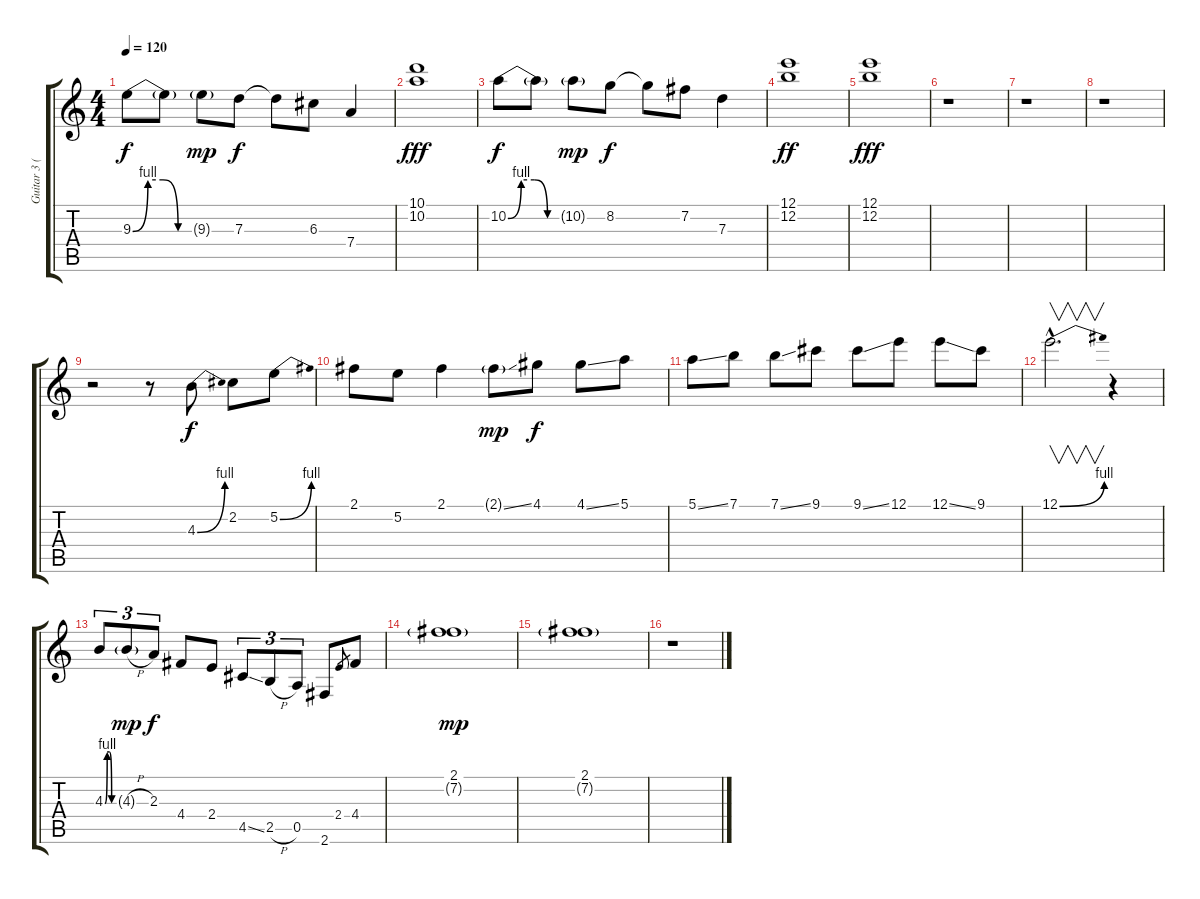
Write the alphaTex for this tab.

\track ("Guitar 3 (Funky)" "Guitar 3 (") {instrument distortionguitar}
\staff {score tabs}
\tuning (E4 B3 G3 D3 A2 E2) {hide}
\ts (4 4)
\tempo 120
\clef g2
\ks c
9.3{be (custom 0 0 15 4 30 4 45 0 60 0)}.8{dy f} 9.3{t}.8 9.3{g}.8{dy mp} 7.3.8{dy f} 7.3{t}.8 6.3.8 7.4.4 |
(10.1 10.2).1{dy fff} |
10.2{be (custom 0 0 15 4 30 4 45 0 60 0)}.8{dy f} 10.2{t}.8 10.2{g}.8{dy mp} 8.2.8{dy f} 8.2{t}.8 7.2.8 7.3.4 |
(12.1 12.2).1{dy ff} |
(12.1 12.2).1{dy fff} |
r.1 |
r.1 |
r.1 |
r.2 r.8 4.3{be (bend 0 0 60 4)}.8{dy f} 2.2.8 5.2{be (bend 0 0 60 4)}.8 |
2.1.8 5.2.8 2.1.4 2.1{ss g}.8{dy mp} 4.1.8{dy f} 4.1{ss}.8 5.1.8 |
5.1{ss}.8 7.1.8 7.1{ss}.8 9.1.8 9.1{ss}.8 12.1.8 12.1{ss}.8 9.1.8 |
12.1{be (bend 0 0 60 4) hac}.2{v d} r.4 |
4.3{be (custom 0 0 15 4 30 4 45 0 60 0)}.8{tu (3 2)} 4.3{h g}.8{tu (3 2) dy mp} 2.3.8{tu (3 2) dy f} 4.4.8 2.4.8 4.5{ss}.8{tu (3 2)} 2.5{h}.8{tu (3 2)} 0.5.8{tu (3 2)} 2.6.8 2.4.8{gr} 4.4.8 |
(2.1 7.2{g}).1{dy mp} |
(2.1 7.2{g}).1 |
r.1
